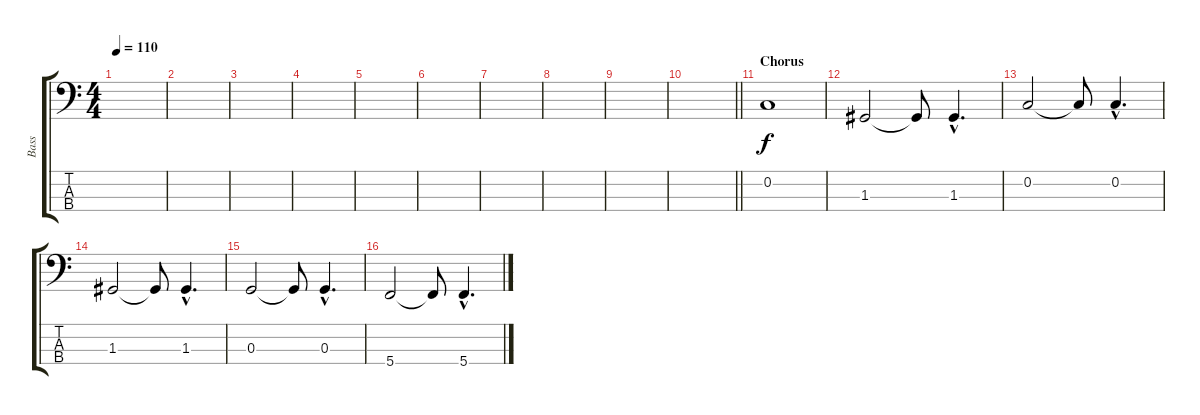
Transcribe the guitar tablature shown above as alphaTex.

\track ("Bass" "Bass") {instrument electricbassfinger}
\staff {score tabs}
\tuning (F2 C2 G1 C1) {hide}
\ts (4 4)
\tempo 110
\clef f4
\ks c
|
|
|
|
|
|
|
|
|
\barLineRight lightlight
|
\section ("" "Chorus")
0.2.1 |
1.3.2 1.3{t}.8 1.3{hac}.4{d} |
0.2.2 0.2{t}.8 0.2{hac}.4{d} |
1.3.2 1.3{t}.8 1.3{hac}.4{d} |
0.3.2 0.3{t}.8 0.3{hac}.4{d} |
5.4.2 5.4{t}.8 5.4{hac}.4{d}
